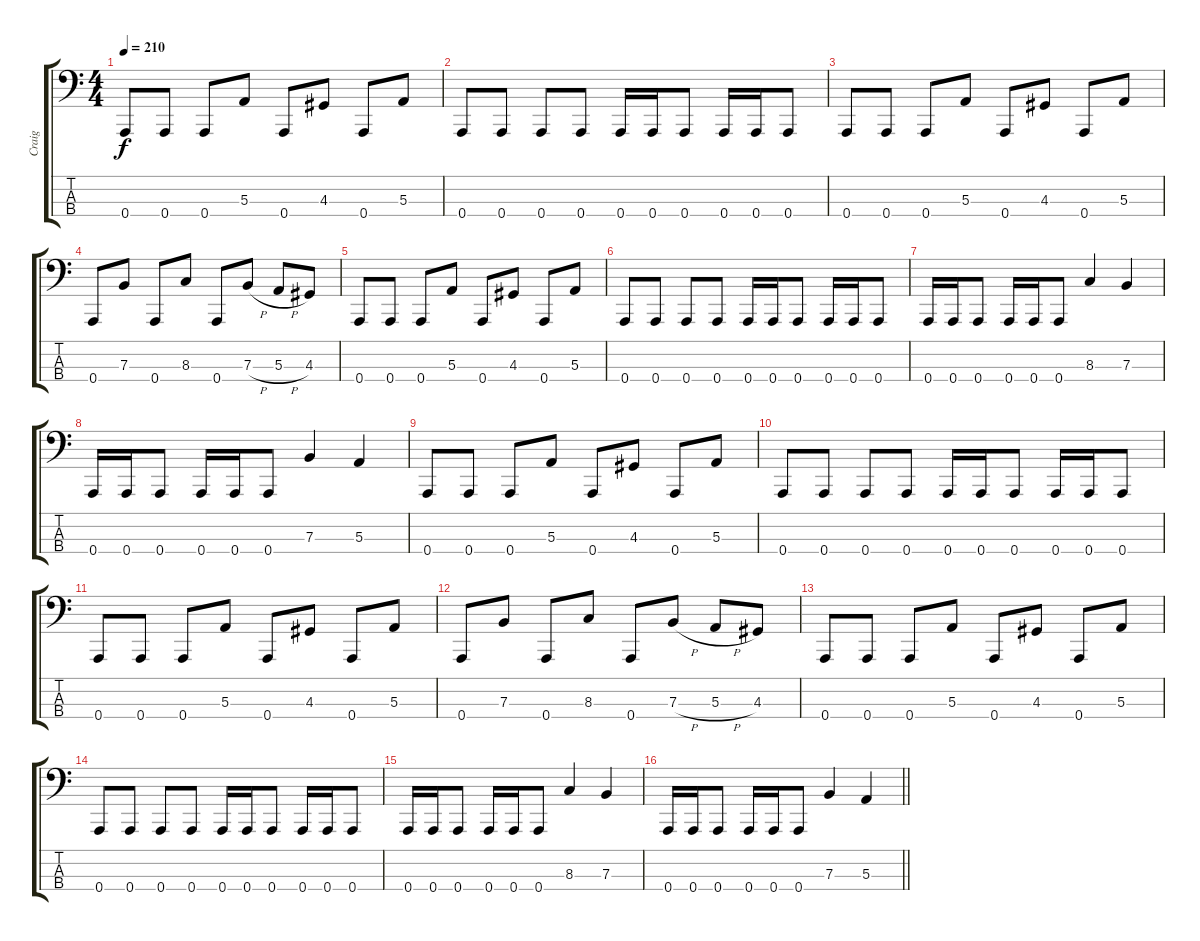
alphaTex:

\track ("Craig" "Craig") {instrument electricbassfinger}
\staff {score tabs}
\tuning (D2 A1 E1 A0) {hide}
\ts (4 4)
\tempo 210
\clef f4
\ks c
0.4.8{dy f} 0.4.8 0.4.8 5.3.8 0.4.8 4.3.8 0.4.8 5.3.8 |
0.4.8 0.4.8 0.4.8 0.4.8 0.4.16 0.4.16 0.4.8 0.4.16 0.4.16 0.4.8 |
0.4.8 0.4.8 0.4.8 5.3.8 0.4.8 4.3.8 0.4.8 5.3.8 |
0.4.8 7.3.8 0.4.8 8.3.8 0.4.8 7.3{h}.8 5.3{h}.8 4.3.8 |
0.4.8 0.4.8 0.4.8 5.3.8 0.4.8 4.3.8 0.4.8 5.3.8 |
0.4.8 0.4.8 0.4.8 0.4.8 0.4.16 0.4.16 0.4.8 0.4.16 0.4.16 0.4.8 |
0.4.16 0.4.16 0.4.8 0.4.16 0.4.16 0.4.8 8.3.4 7.3.4 |
0.4.16 0.4.16 0.4.8 0.4.16 0.4.16 0.4.8 7.3.4 5.3.4 |
0.4.8 0.4.8 0.4.8 5.3.8 0.4.8 4.3.8 0.4.8 5.3.8 |
0.4.8 0.4.8 0.4.8 0.4.8 0.4.16 0.4.16 0.4.8 0.4.16 0.4.16 0.4.8 |
0.4.8 0.4.8 0.4.8 5.3.8 0.4.8 4.3.8 0.4.8 5.3.8 |
0.4.8 7.3.8 0.4.8 8.3.8 0.4.8 7.3{h}.8 5.3{h}.8 4.3.8 |
0.4.8 0.4.8 0.4.8 5.3.8 0.4.8 4.3.8 0.4.8 5.3.8 |
0.4.8 0.4.8 0.4.8 0.4.8 0.4.16 0.4.16 0.4.8 0.4.16 0.4.16 0.4.8 |
0.4.16 0.4.16 0.4.8 0.4.16 0.4.16 0.4.8 8.3.4 7.3.4 |
\barLineRight lightlight
0.4.16 0.4.16 0.4.8 0.4.16 0.4.16 0.4.8 7.3.4 5.3.4
